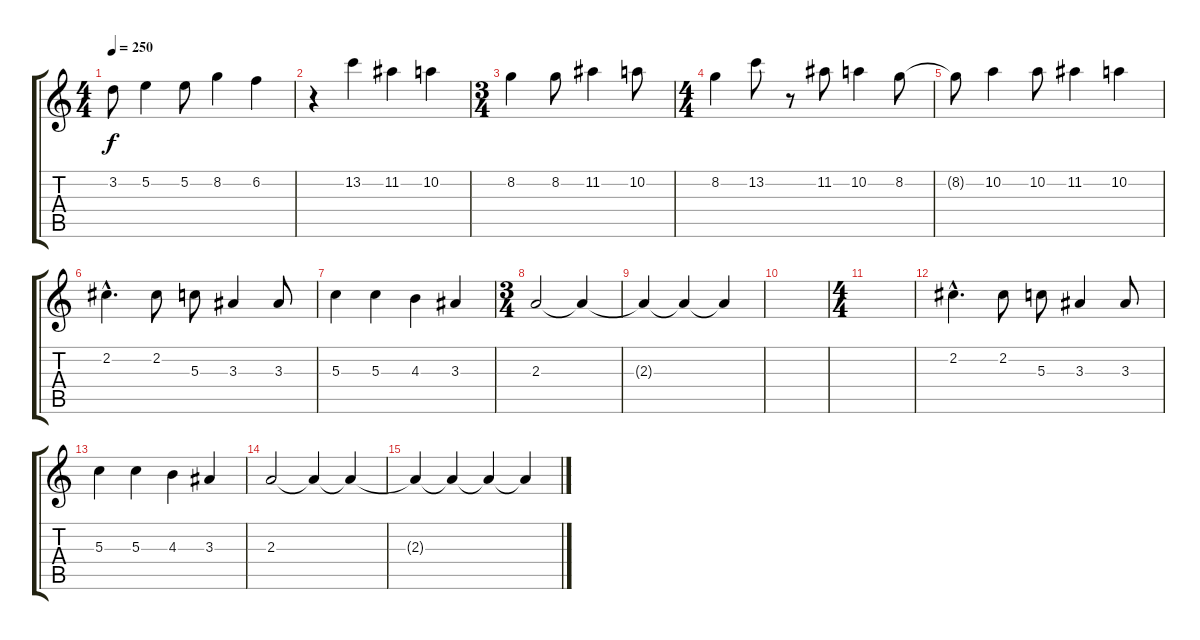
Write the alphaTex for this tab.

\track "" {instrument percussiveorgan}
\staff {score tabs}
\tuning (E5 B4 G4 D4 A3 E3) {hide}
\ts (4 4)
\tempo 250
\clef g2
\ks c
3.2{t}.8{dy f} 5.2.4 5.2.8 8.2.4 6.2.4 |
r.4 13.2.4 11.2.4 10.2.4 |
\ts (3 4)
8.2.4 8.2.8 11.2.4 10.2.8 |
\ts (4 4)
8.2.4 13.2.8 r.8 11.2.8 10.2.4 8.2.8 |
8.2{t}.8 10.2.4 10.2.8 11.2.4 10.2.4 |
2.2{hac}.4{d} 2.2.8 5.3.8 3.3.4 3.3.8 |
5.3.4 5.3.4 4.3.4 3.3.4 |
\ts (3 4)
2.3.2 2.3{t}.4 |
2.3{t}.4 2.3{t}.4 2.3{t}.4 |
|
\ts (4 4)
|
2.2{hac}.4{d} 2.2.8 5.3.8 3.3.4 3.3.8 |
5.3.4 5.3.4 4.3.4 3.3.4 |
2.3.2 2.3{t}.4 2.3{t}.4 |
2.3{t}.4 2.3{t}.4 2.3{t}.4 2.3{t}.4
